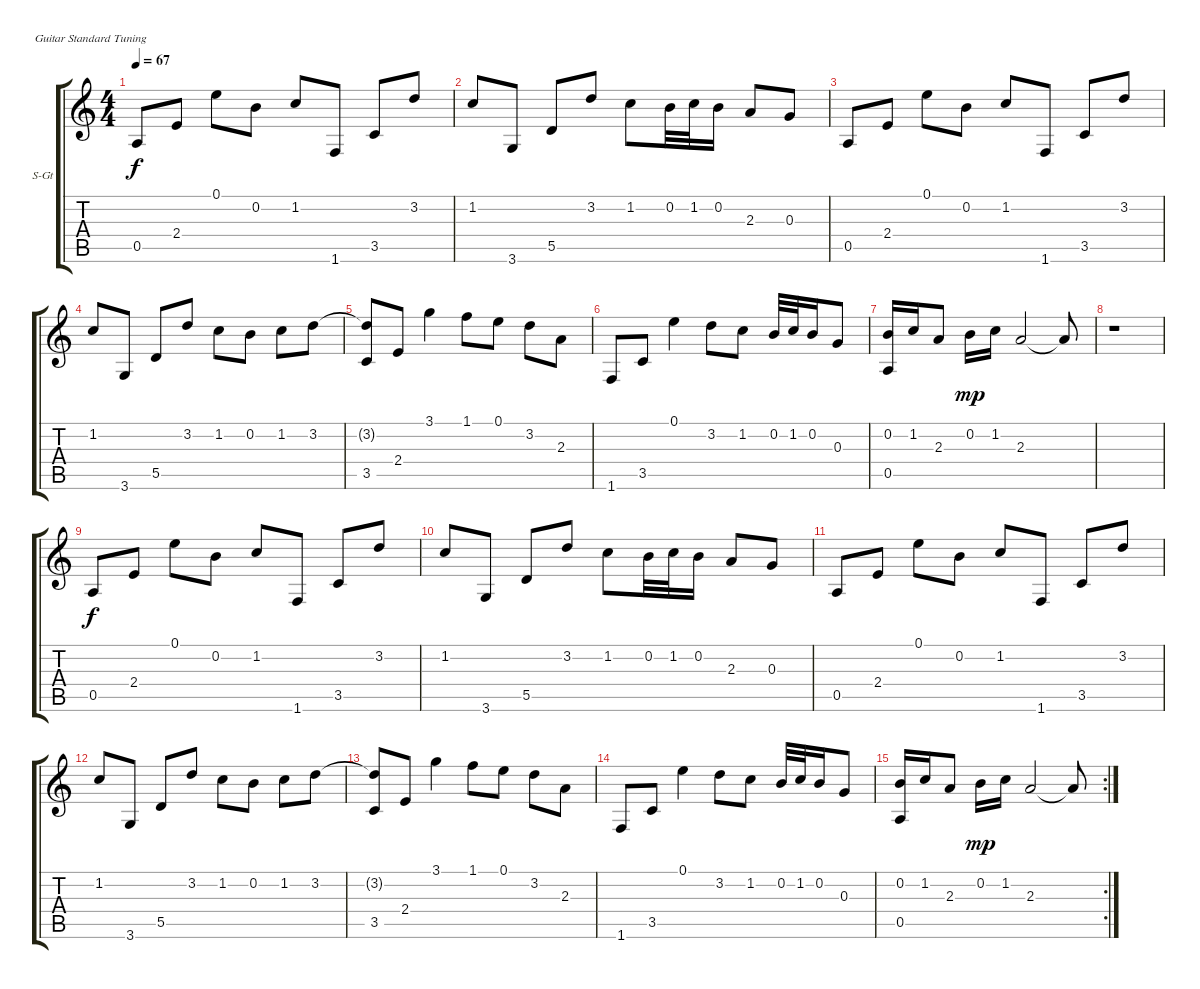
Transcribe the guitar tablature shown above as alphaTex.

\defaultSystemsLayout 4
\bracketExtendMode groupsimilarinstruments
\firstSystemTrackNameOrientation horizontal
\otherSystemsTrackNameOrientation horizontal
\track ("Steel Guitar" "S-Gt") {instrument acousticguitarsteel}
\staff {score tabs}
\tuning (E4 B3 G3 D3 A2 E2)
\ts (4 4)
\tempo 67
\clef g2
\ks c
0.5.8{dy f instrument acousticguitarsteel} 2.4.8 0.1.8 0.2.8 1.2.8 1.6.8 3.5.8 3.2.8 |
1.2.8 3.6.8 5.5.8 3.2.8 1.2.8 0.2.32 1.2.32 0.2.16 2.3.8 0.3.8 |
0.5.8 2.4.8 0.1.8 0.2.8 1.2.8 1.6.8 3.5.8 3.2.8 |
1.2.8 3.6.8 5.5.8 3.2.8 1.2.8 0.2.8 1.2.8 3.2.8 |
(3.2{t} 3.5).8 2.4.8 3.1.4 1.1.8 0.1.8 3.2.8 2.3.8 |
1.6.8 3.5.8 0.1.4 3.2.8 1.2.8 0.2.32 1.2.32 0.2.16 0.3.8 |
(0.2 0.5).16 1.2.16 2.3.8 0.2.16{dy mp} 1.2.16 2.3.2 2.3{t}.8 |
r.1 |
0.5.8{dy f} 2.4.8 0.1.8 0.2.8 1.2.8 1.6.8 3.5.8 3.2.8 |
1.2.8 3.6.8 5.5.8 3.2.8 1.2.8 0.2.32 1.2.32 0.2.16 2.3.8 0.3.8 |
0.5.8 2.4.8 0.1.8 0.2.8 1.2.8 1.6.8 3.5.8 3.2.8 |
1.2.8 3.6.8 5.5.8 3.2.8 1.2.8 0.2.8 1.2.8 3.2.8 |
(3.2{t} 3.5).8 2.4.8 3.1.4 1.1.8 0.1.8 3.2.8 2.3.8 |
1.6.8 3.5.8 0.1.4 3.2.8 1.2.8 0.2.32 1.2.32 0.2.16 0.3.8 |
\rc 2
(0.2 0.5).16 1.2.16 2.3.8 0.2.16{dy mp} 1.2.16 2.3.2 2.3{t}.8
